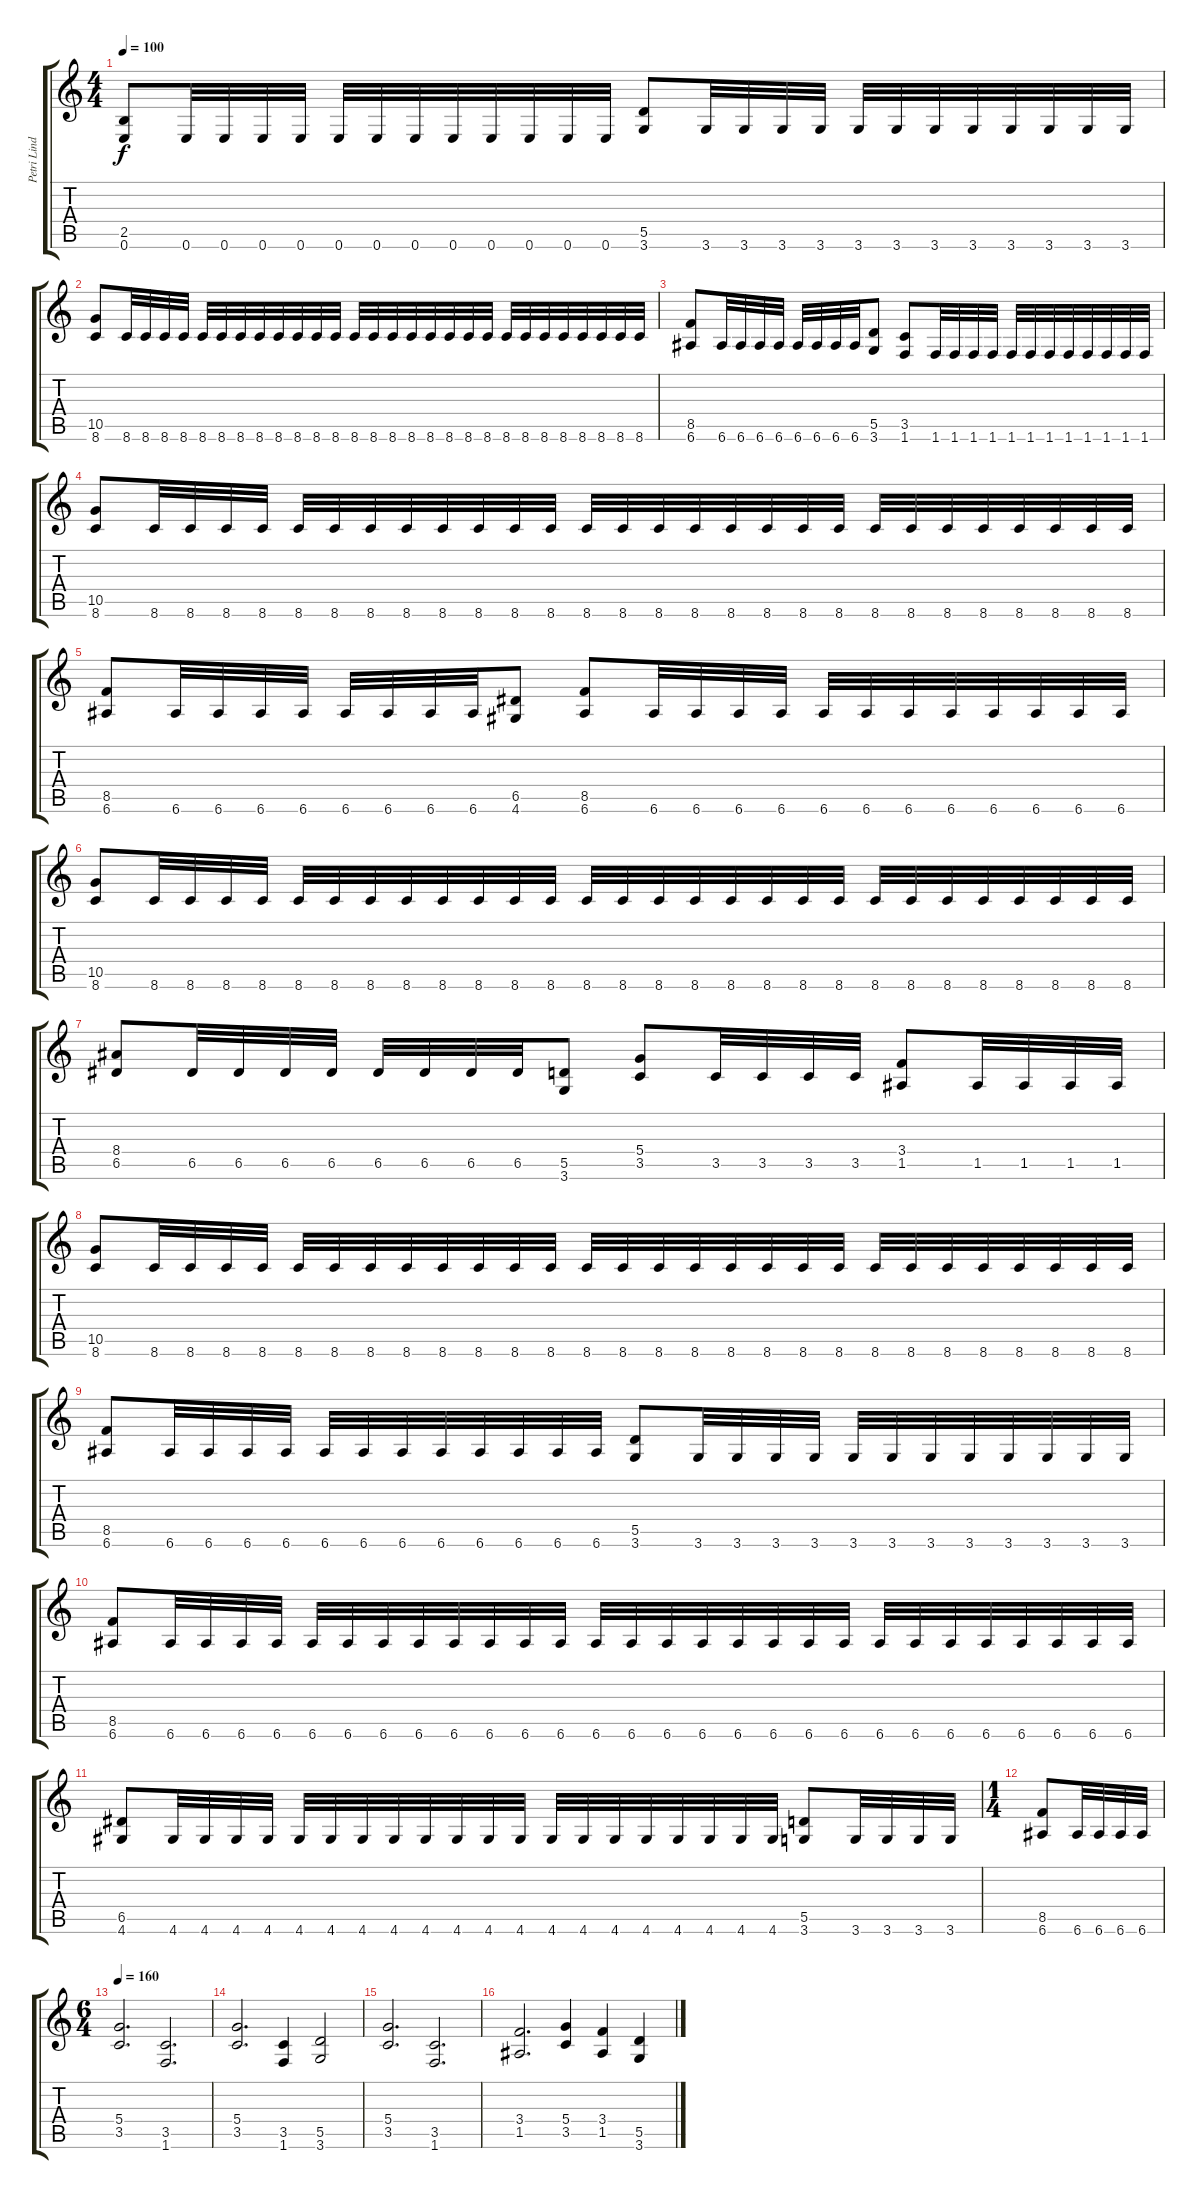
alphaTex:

\track ("Petri Lindroos" "Petri Lind") {instrument distortionguitar}
\staff {score tabs}
\tuning (E4 B3 G3 D3 A2 E2) {hide}
\ts (4 4)
\tempo 100
\clef g2
\ks c
(2.5 0.6).8{dy f} 0.6.32 0.6.32 0.6.32 0.6.32 0.6.32 0.6.32 0.6.32 0.6.32 0.6.32 0.6.32 0.6.32 0.6.32 (5.5 3.6).8 3.6.32 3.6.32 3.6.32 3.6.32 3.6.32 3.6.32 3.6.32 3.6.32 3.6.32 3.6.32 3.6.32 3.6.32 |
(10.5 8.6).8 8.6.32 8.6.32 8.6.32 8.6.32 8.6.32 8.6.32 8.6.32 8.6.32 8.6.32 8.6.32 8.6.32 8.6.32 8.6.32 8.6.32 8.6.32 8.6.32 8.6.32 8.6.32 8.6.32 8.6.32 8.6.32 8.6.32 8.6.32 8.6.32 8.6.32 8.6.32 8.6.32 8.6.32 |
(8.5 6.6).8 6.6.32 6.6.32 6.6.32 6.6.32 6.6.32 6.6.32 6.6.32 6.6.32 (5.5 3.6).8 (3.5 1.6).8 1.6.32 1.6.32 1.6.32 1.6.32 1.6.32 1.6.32 1.6.32 1.6.32 1.6.32 1.6.32 1.6.32 1.6.32 |
(10.5 8.6).8 8.6.32 8.6.32 8.6.32 8.6.32 8.6.32 8.6.32 8.6.32 8.6.32 8.6.32 8.6.32 8.6.32 8.6.32 8.6.32 8.6.32 8.6.32 8.6.32 8.6.32 8.6.32 8.6.32 8.6.32 8.6.32 8.6.32 8.6.32 8.6.32 8.6.32 8.6.32 8.6.32 8.6.32 |
(8.5 6.6).8 6.6.32 6.6.32 6.6.32 6.6.32 6.6.32 6.6.32 6.6.32 6.6.32 (6.5 4.6).8 (8.5 6.6).8 6.6.32 6.6.32 6.6.32 6.6.32 6.6.32 6.6.32 6.6.32 6.6.32 6.6.32 6.6.32 6.6.32 6.6.32 |
(10.5 8.6).8 8.6.32 8.6.32 8.6.32 8.6.32 8.6.32 8.6.32 8.6.32 8.6.32 8.6.32 8.6.32 8.6.32 8.6.32 8.6.32 8.6.32 8.6.32 8.6.32 8.6.32 8.6.32 8.6.32 8.6.32 8.6.32 8.6.32 8.6.32 8.6.32 8.6.32 8.6.32 8.6.32 8.6.32 |
(8.4 6.5).8 6.5.32 6.5.32 6.5.32 6.5.32 6.5.32 6.5.32 6.5.32 6.5.32 (5.5 3.6).8 (5.4 3.5).8 3.5.32 3.5.32 3.5.32 3.5.32 (3.4 1.5).8 1.5.32 1.5.32 1.5.32 1.5.32 |
(10.5 8.6).8 8.6.32 8.6.32 8.6.32 8.6.32 8.6.32 8.6.32 8.6.32 8.6.32 8.6.32 8.6.32 8.6.32 8.6.32 8.6.32 8.6.32 8.6.32 8.6.32 8.6.32 8.6.32 8.6.32 8.6.32 8.6.32 8.6.32 8.6.32 8.6.32 8.6.32 8.6.32 8.6.32 8.6.32 |
(8.5 6.6).8 6.6.32 6.6.32 6.6.32 6.6.32 6.6.32 6.6.32 6.6.32 6.6.32 6.6.32 6.6.32 6.6.32 6.6.32 (5.5 3.6).8 3.6.32 3.6.32 3.6.32 3.6.32 3.6.32 3.6.32 3.6.32 3.6.32 3.6.32 3.6.32 3.6.32 3.6.32 |
(8.5 6.6).8 6.6.32 6.6.32 6.6.32 6.6.32 6.6.32 6.6.32 6.6.32 6.6.32 6.6.32 6.6.32 6.6.32 6.6.32 6.6.32 6.6.32 6.6.32 6.6.32 6.6.32 6.6.32 6.6.32 6.6.32 6.6.32 6.6.32 6.6.32 6.6.32 6.6.32 6.6.32 6.6.32 6.6.32 |
(6.5 4.6).8 4.6.32 4.6.32 4.6.32 4.6.32 4.6.32 4.6.32 4.6.32 4.6.32 4.6.32 4.6.32 4.6.32 4.6.32 4.6.32 4.6.32 4.6.32 4.6.32 4.6.32 4.6.32 4.6.32 4.6.32 (5.5 3.6).8 3.6.32 3.6.32 3.6.32 3.6.32 |
\ts (1 4)
(8.5 6.6).8 6.6.32 6.6.32 6.6.32 6.6.32 |
\ts (6 4)
\tempo 180
\tempo 160
(5.4 3.5).2{d} (3.5 1.6).2{d} |
(5.4 3.5).2{d} (3.5 1.6).4 (5.5 3.6).2 |
(5.4 3.5).2{d} (3.5 1.6).2{d} |
(3.4 1.5).2{d} (5.4 3.5).4 (3.4 1.5).4 (5.5 3.6).4
